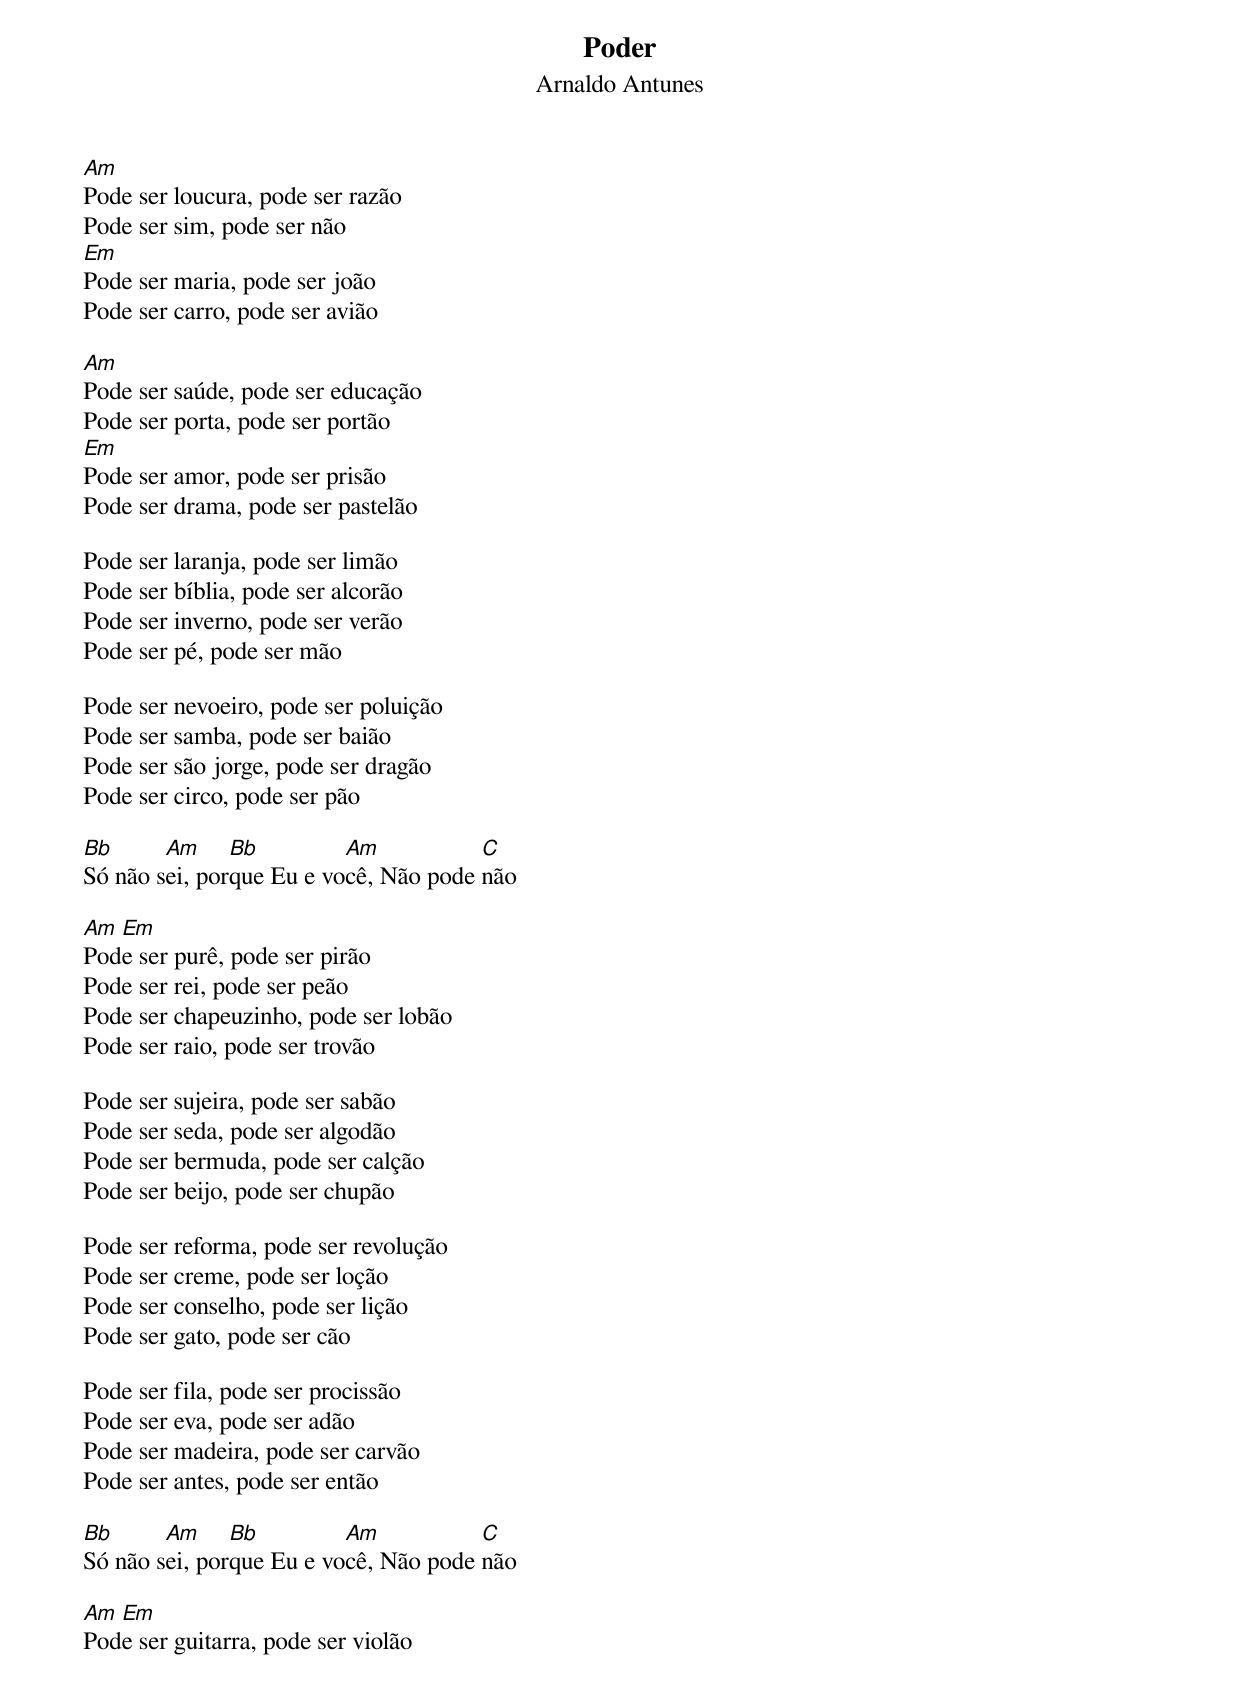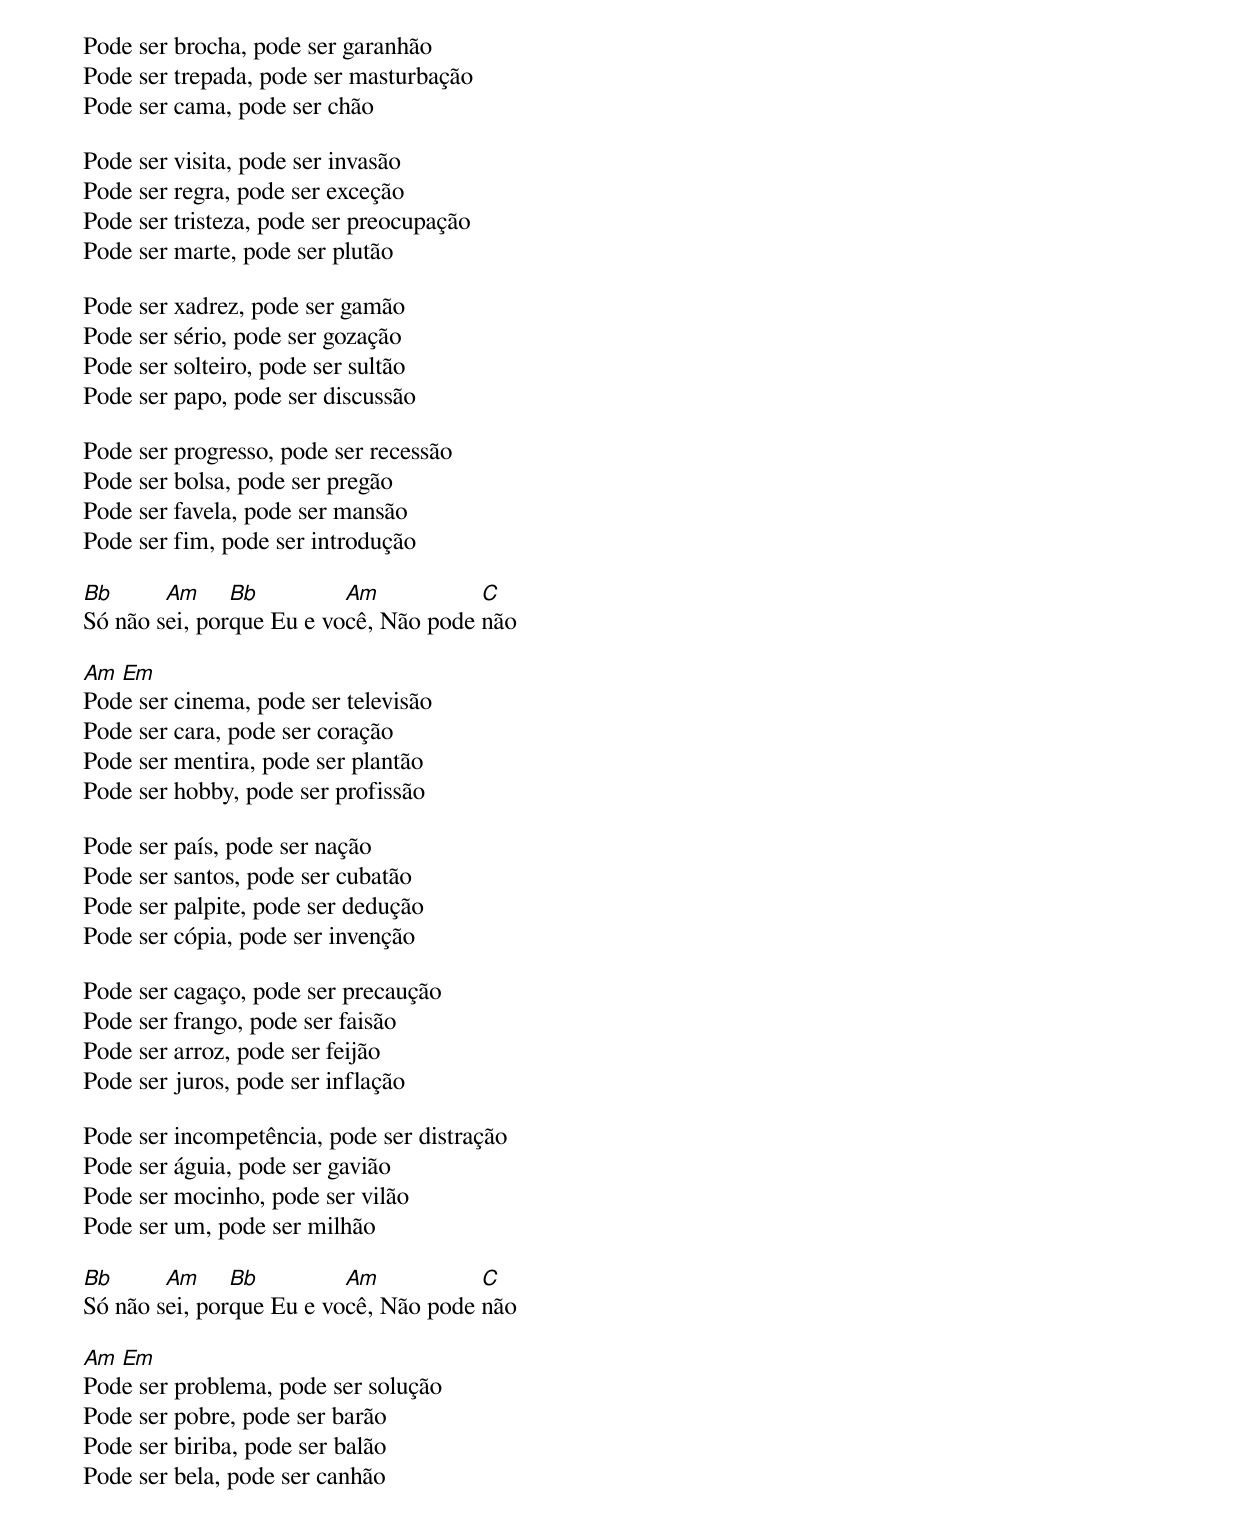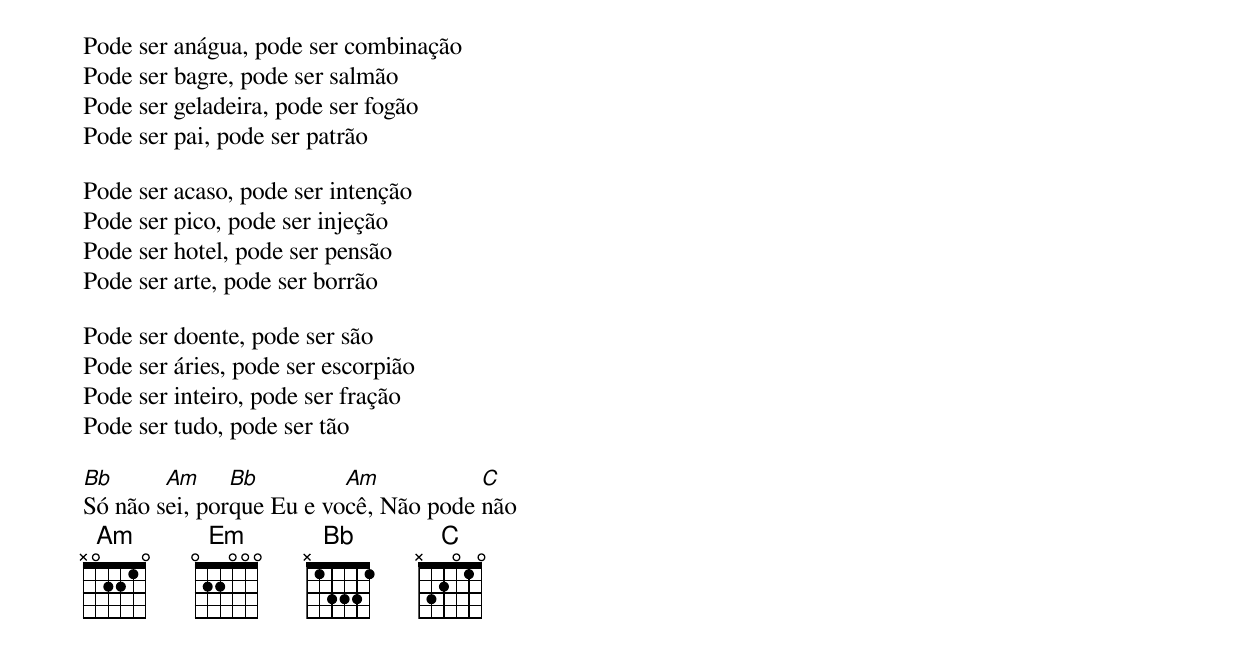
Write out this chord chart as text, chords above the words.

Poder
Arnaldo Antunes

Am
Pode ser loucura, pode ser razão
Pode ser sim, pode ser não
Em
Pode ser maria, pode ser joão
Pode ser carro, pode ser avião

Am
Pode ser saúde, pode ser educação
Pode ser porta, pode ser portão
Em
Pode ser amor, pode ser prisão
Pode ser drama, pode ser pastelão

Pode ser laranja, pode ser limão
Pode ser bíblia, pode ser alcorão
Pode ser inverno, pode ser verão
Pode ser pé, pode ser mão

Pode ser nevoeiro, pode ser poluição
Pode ser samba, pode ser baião
Pode ser são jorge, pode ser dragão
Pode ser circo, pode ser pão

Bb      Am     Bb         Am           C
Só não sei, porque Eu e você, Não pode não

Am Em
Pode ser purê, pode ser pirão
Pode ser rei, pode ser peão
Pode ser chapeuzinho, pode ser lobão
Pode ser raio, pode ser trovão

Pode ser sujeira, pode ser sabão
Pode ser seda, pode ser algodão
Pode ser bermuda, pode ser calção
Pode ser beijo, pode ser chupão

Pode ser reforma, pode ser revolução
Pode ser creme, pode ser loção
Pode ser conselho, pode ser lição
Pode ser gato, pode ser cão

Pode ser fila, pode ser procissão
Pode ser eva, pode ser adão
Pode ser madeira, pode ser carvão
Pode ser antes, pode ser então

Bb      Am     Bb         Am           C
Só não sei, porque Eu e você, Não pode não

Am Em
Pode ser guitarra, pode ser violão
Pode ser brocha, pode ser garanhão
Pode ser trepada, pode ser masturbação
Pode ser cama, pode ser chão

Pode ser visita, pode ser invasão
Pode ser regra, pode ser exceção
Pode ser tristeza, pode ser preocupação
Pode ser marte, pode ser plutão

Pode ser xadrez, pode ser gamão
Pode ser sério, pode ser gozação
Pode ser solteiro, pode ser sultão
Pode ser papo, pode ser discussão

Pode ser progresso, pode ser recessão
Pode ser bolsa, pode ser pregão
Pode ser favela, pode ser mansão
Pode ser fim, pode ser introdução

Bb      Am     Bb         Am           C
Só não sei, porque Eu e você, Não pode não

Am Em
Pode ser cinema, pode ser televisão
Pode ser cara, pode ser coração
Pode ser mentira, pode ser plantão
Pode ser hobby, pode ser profissão

Pode ser país, pode ser nação
Pode ser santos, pode ser cubatão
Pode ser palpite, pode ser dedução
Pode ser cópia, pode ser invenção

Pode ser cagaço, pode ser precaução
Pode ser frango, pode ser faisão
Pode ser arroz, pode ser feijão
Pode ser juros, pode ser inflação

Pode ser incompetência, pode ser distração
Pode ser águia, pode ser gavião
Pode ser mocinho, pode ser vilão
Pode ser um, pode ser milhão

Bb      Am     Bb         Am           C
Só não sei, porque Eu e você, Não pode não

Am Em
Pode ser problema, pode ser solução
Pode ser pobre, pode ser barão
Pode ser biriba, pode ser balão
Pode ser bela, pode ser canhão

Pode ser anágua, pode ser combinação
Pode ser bagre, pode ser salmão
Pode ser geladeira, pode ser fogão
Pode ser pai, pode ser patrão

Pode ser acaso, pode ser intenção
Pode ser pico, pode ser injeção
Pode ser hotel, pode ser pensão
Pode ser arte, pode ser borrão

Pode ser doente, pode ser são
Pode ser áries, pode ser escorpião
Pode ser inteiro, pode ser fração
Pode ser tudo, pode ser tão

Bb      Am     Bb         Am           C
Só não sei, porque Eu e você, Não pode não
